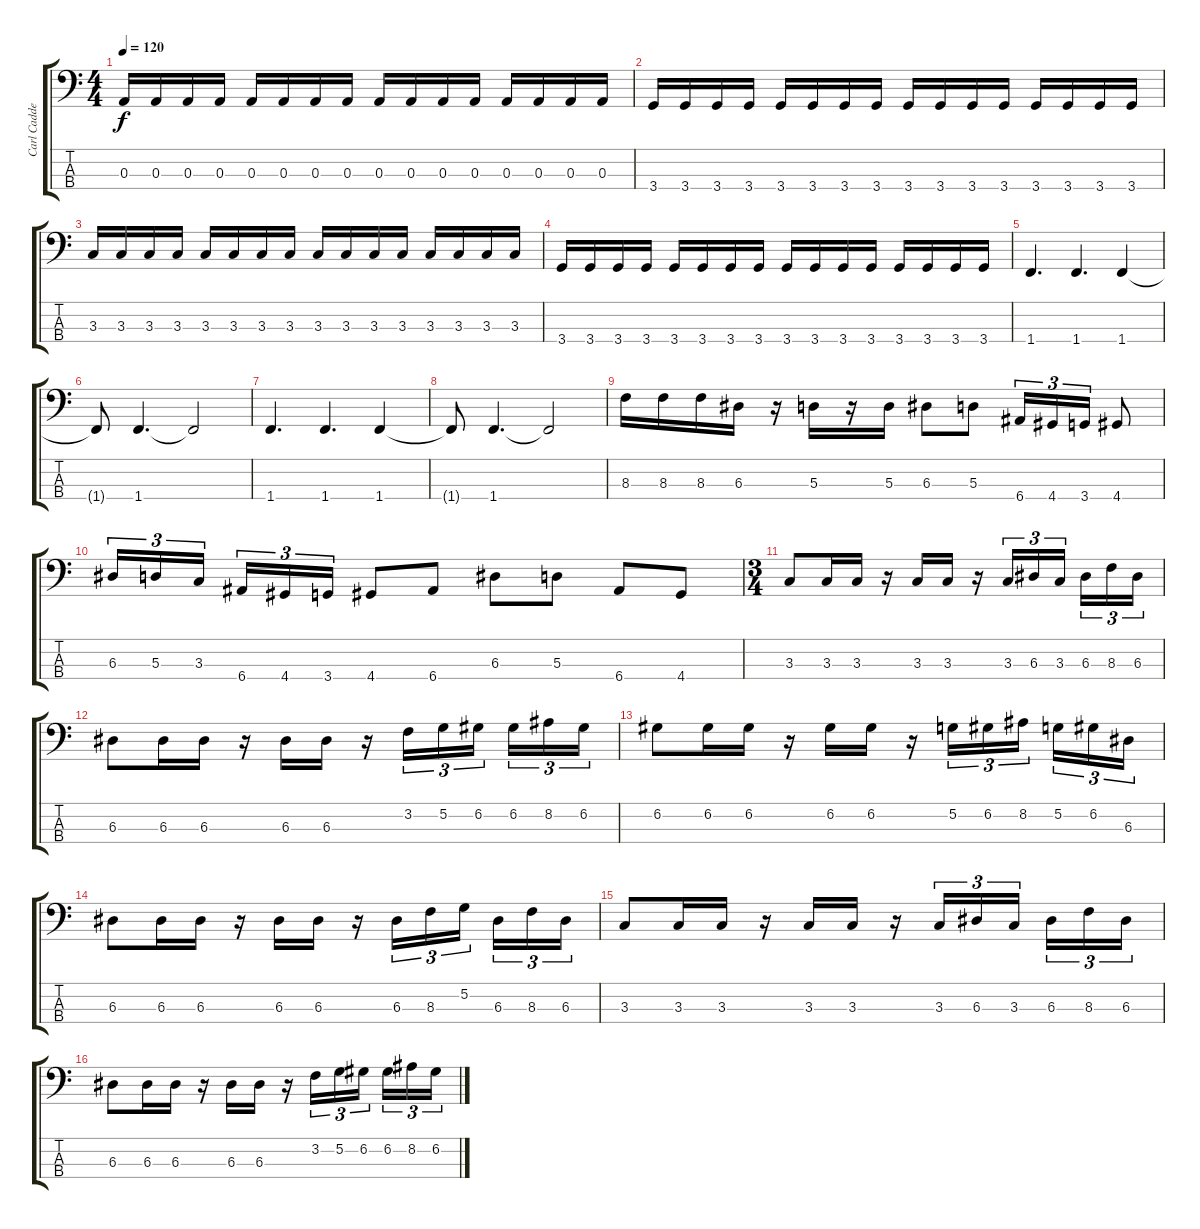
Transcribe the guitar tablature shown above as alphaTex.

\track ("Carl Cadden-James" "Carl Cadde") {instrument electricbassfinger}
\staff {score tabs}
\tuning (G2 D2 A1 E1) {hide}
\ts (4 4)
\tempo 120
\clef f4
\ks c
0.3.16{dy f} 0.3.16 0.3.16 0.3.16 0.3.16 0.3.16 0.3.16 0.3.16 0.3.16 0.3.16 0.3.16 0.3.16 0.3.16 0.3.16 0.3.16 0.3.16 |
3.4.16 3.4.16 3.4.16 3.4.16 3.4.16 3.4.16 3.4.16 3.4.16 3.4.16 3.4.16 3.4.16 3.4.16 3.4.16 3.4.16 3.4.16 3.4.16 |
3.3.16 3.3.16 3.3.16 3.3.16 3.3.16 3.3.16 3.3.16 3.3.16 3.3.16 3.3.16 3.3.16 3.3.16 3.3.16 3.3.16 3.3.16 3.3.16 |
3.4.16 3.4.16 3.4.16 3.4.16 3.4.16 3.4.16 3.4.16 3.4.16 3.4.16 3.4.16 3.4.16 3.4.16 3.4.16 3.4.16 3.4.16 3.4.16 |
1.4.4{d} 1.4.4{d} 1.4.4 |
1.4{t}.8 1.4.4{d} 1.4{t}.2 |
1.4.4{d} 1.4.4{d} 1.4.4 |
1.4{t}.8 1.4.4{d} 1.4{t}.2 |
8.3.16 8.3.16 8.3.16 6.3.16 r.16 5.3.16 r.16 5.3.16 6.3.8 5.3.8 6.4.16{tu (3 2)} 4.4.16{tu (3 2)} 3.4.16{tu (3 2)} 4.4.8 |
6.3.16{tu (3 2)} 5.3.16{tu (3 2)} 3.3.16{tu (3 2) beam splitsecondary} 6.4.16{tu (3 2)} 4.4.16{tu (3 2)} 3.4.16{tu (3 2)} 4.4.8 6.4.8 6.3.8 5.3.8 6.4.8 4.4.8 |
\ts (3 4)
3.3.8 3.3.16 3.3.16 r.16 3.3.16 3.3.16 r.16 3.3.16{tu (3 2)} 6.3.16{tu (3 2)} 3.3.16{tu (3 2) beam splitsecondary} 6.3.16{tu (3 2)} 8.3.16{tu (3 2)} 6.3.16{tu (3 2)} |
6.3.8 6.3.16 6.3.16 r.16 6.3.16 6.3.16 r.16 3.2.16{tu (3 2)} 5.2.16{tu (3 2)} 6.2.16{tu (3 2) beam splitsecondary} 6.2.16{tu (3 2)} 8.2.16{tu (3 2)} 6.2.16{tu (3 2)} |
6.2.8 6.2.16 6.2.16 r.16 6.2.16 6.2.16 r.16 5.2.16{tu (3 2)} 6.2.16{tu (3 2)} 8.2.16{tu (3 2) beam splitsecondary} 5.2.16{tu (3 2)} 6.2.16{tu (3 2)} 6.3.16{tu (3 2)} |
6.3.8 6.3.16 6.3.16 r.16 6.3.16 6.3.16 r.16 6.3.16{tu (3 2)} 8.3.16{tu (3 2)} 5.2.16{tu (3 2) beam splitsecondary} 6.3.16{tu (3 2)} 8.3.16{tu (3 2)} 6.3.16{tu (3 2)} |
3.3.8 3.3.16 3.3.16 r.16 3.3.16 3.3.16 r.16 3.3.16{tu (3 2)} 6.3.16{tu (3 2)} 3.3.16{tu (3 2) beam splitsecondary} 6.3.16{tu (3 2)} 8.3.16{tu (3 2)} 6.3.16{tu (3 2)} |
6.3.8 6.3.16 6.3.16 r.16 6.3.16 6.3.16 r.16 3.2.16{tu (3 2)} 5.2.16{tu (3 2)} 6.2.16{tu (3 2) beam splitsecondary} 6.2.16{tu (3 2)} 8.2.16{tu (3 2)} 6.2.16{tu (3 2)}
